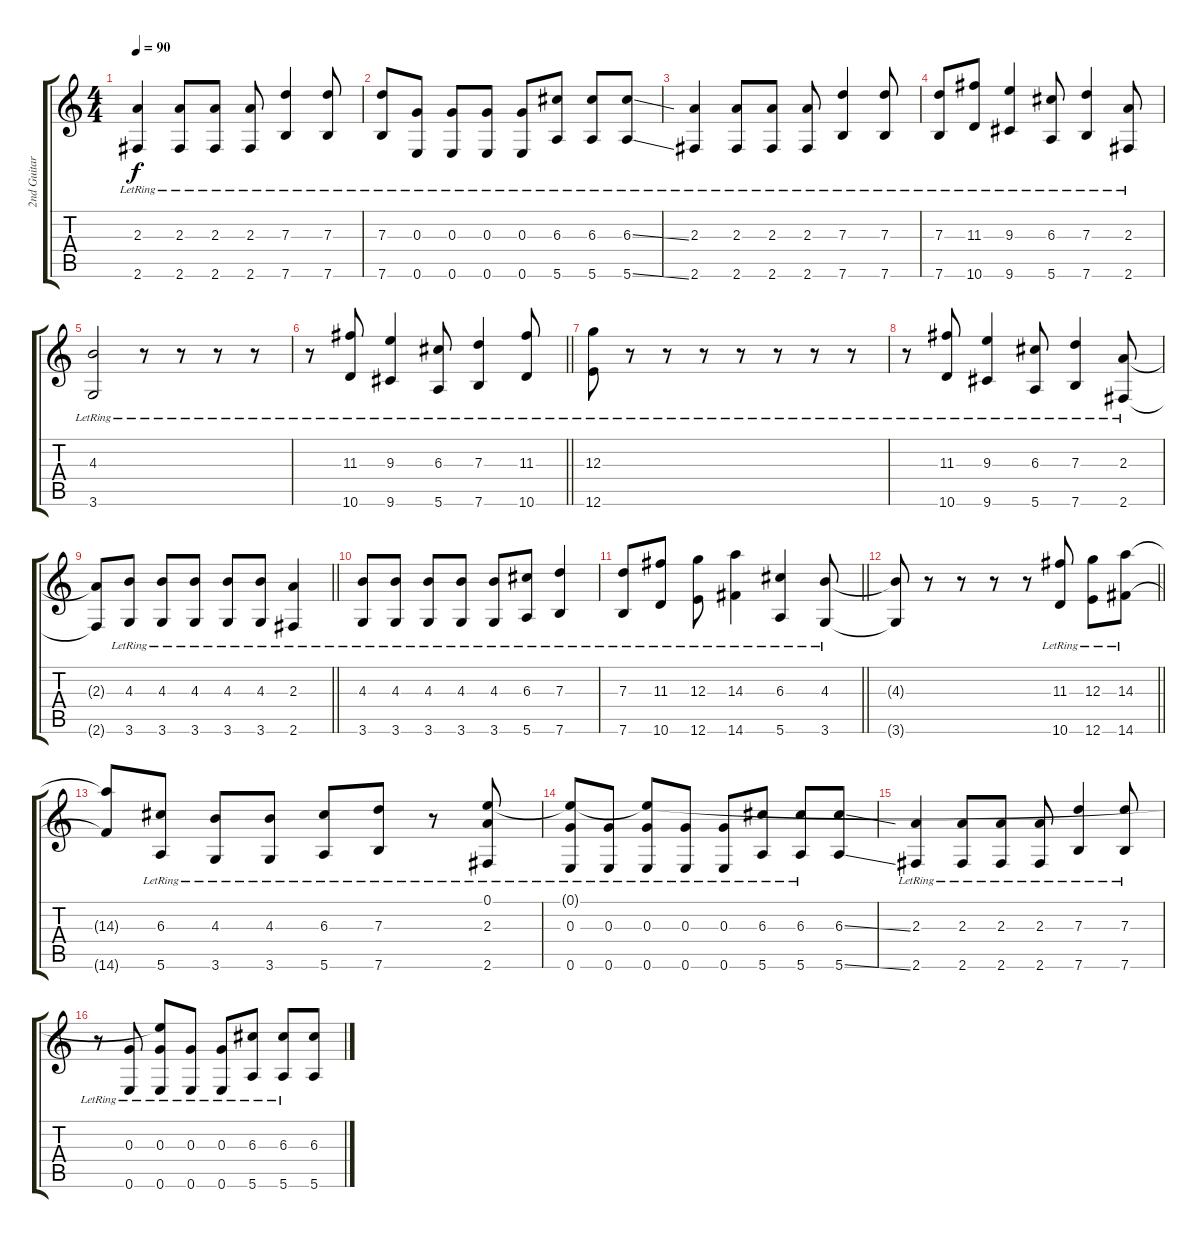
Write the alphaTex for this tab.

\track ("2nd Guitar" "2nd Guitar") {instrument acousticguitarsteel}
\staff {score tabs}
\tuning (E4 B3 G3 D3 A2 E2) {hide}
\ts (4 4)
\tempo 90
\clef g2
\ks c
(2.3{lr} 2.6{lr}).4{dy f} (2.3{lr} 2.6{lr}).8 (2.3{lr} 2.6{lr}).8 (2.3{lr} 2.6{lr}).8 (7.3{lr} 7.6{lr}).4 (7.3{lr} 7.6{lr}).8 |
(7.3{lr} 7.6{lr}).8 (0.3{lr} 0.6{lr}).8 (0.3{lr} 0.6{lr}).8 (0.3{lr} 0.6{lr}).8 (0.3{lr} 0.6{lr}).8 (6.3{lr} 5.6{lr}).8 (6.3{lr} 5.6{lr}).8 (6.3{ss lr} 5.6{ss lr}).8 |
(2.3{lr} 2.6{lr}).4 (2.3{lr} 2.6{lr}).8 (2.3{lr} 2.6{lr}).8 (2.3{lr} 2.6{lr}).8 (7.3{lr} 7.6{lr}).4 (7.3{lr} 7.6{lr}).8 |
(7.3{lr} 7.6{lr}).8 (11.3{lr} 10.6{lr}).8 (9.3{lr} 9.6{lr}).4 (6.3{lr} 5.6{lr}).8 (7.3{lr} 7.6{lr}).4 (2.3{lr} 2.6{lr}).8 |
(4.3{lr} 3.6{lr}).2 r.8 r.8 r.8 r.8 |
\barLineRight lightlight
r.8 (11.3{lr} 10.6{lr}).8 (9.3{lr} 9.6{lr}).4 (6.3{lr} 5.6{lr}).8 (7.3{lr} 7.6{lr}).4 (11.3{lr} 10.6{lr}).8 |
(12.3{lr} 12.6{lr}).8 r.8 r.8 r.8 r.8 r.8 r.8 r.8 |
r.8 (11.3{lr} 10.6{lr}).8 (9.3{lr} 9.6{lr}).4 (6.3{lr} 5.6{lr}).8 (7.3{lr} 7.6{lr}).4 (2.3{lr} 2.6{lr}).8 |
\barLineRight lightlight
(2.3{t} 2.6{t}).8 (4.3{lr} 3.6{lr}).8 (4.3{lr} 3.6{lr}).8 (4.3{lr} 3.6{lr}).8 (4.3{lr} 3.6{lr}).8 (4.3{lr} 3.6{lr}).8 (2.3{lr} 2.6{lr}).4 |
(4.3{lr} 3.6{lr}).8 (4.3{lr} 3.6{lr}).8 (4.3{lr} 3.6{lr}).8 (4.3{lr} 3.6{lr}).8 (4.3{lr} 3.6{lr}).8 (6.3{lr} 5.6{lr}).8 (7.3{lr} 7.6{lr}).4 |
\barLineRight lightlight
(7.3{lr} 7.6{lr}).8 (11.3{lr} 10.6{lr}).8 (12.3{lr} 12.6{lr}).8 (14.3{lr} 14.6{lr}).4 (6.3{lr} 5.6{lr}).4 (4.3{lr} 3.6{lr}).8 |
\barLineRight lightlight
(4.3{t} 3.6{t}).8 r.8 r.8 r.8 r.8 (11.3{lr} 10.6{lr}).8 (12.3{lr} 12.6{lr}).8 (14.3{lr} 14.6{lr}).8 |
(14.3{t} 14.6{t}).8 (6.3{lr} 5.6{lr}).8 (4.3{lr} 3.6{lr}).8 (4.3{lr} 3.6{lr}).8 (6.3{lr} 5.6{lr}).8 (7.3{lr} 7.6{lr}).8 r.8 (0.1 2.3{lr} 2.6{lr}).8 |
(0.1{t} 0.3{lr} 0.6{lr}).8 (0.3{lr} 0.6{lr}).8 (0.1{t} 0.3{lr} 0.6{lr}).8 (0.3{lr} 0.6{lr}).8 (0.3{lr} 0.6{lr}).8 (6.3{lr} 5.6{lr}).8 (6.3{lr} 5.6{lr}).8 (6.3{ss} 5.6{ss}).8 |
(2.3{lr} 2.6{lr}).4 (2.3{lr} 2.6{lr}).8 (2.3{lr} 2.6{lr}).8 (2.3{lr} 2.6{lr}).8 (7.3{lr} 7.6{lr}).4 (7.3{lr} 7.6{lr}).8 |
r.8 (0.3{lr} 0.6{lr}).8 (0.1{t} 0.3{lr} 0.6{lr}).8 (0.3{lr} 0.6{lr}).8 (0.3{lr} 0.6{lr}).8 (6.3{lr} 5.6{lr}).8 (6.3{lr} 5.6{lr}).8 (6.3{ss} 5.6{ss}).8
